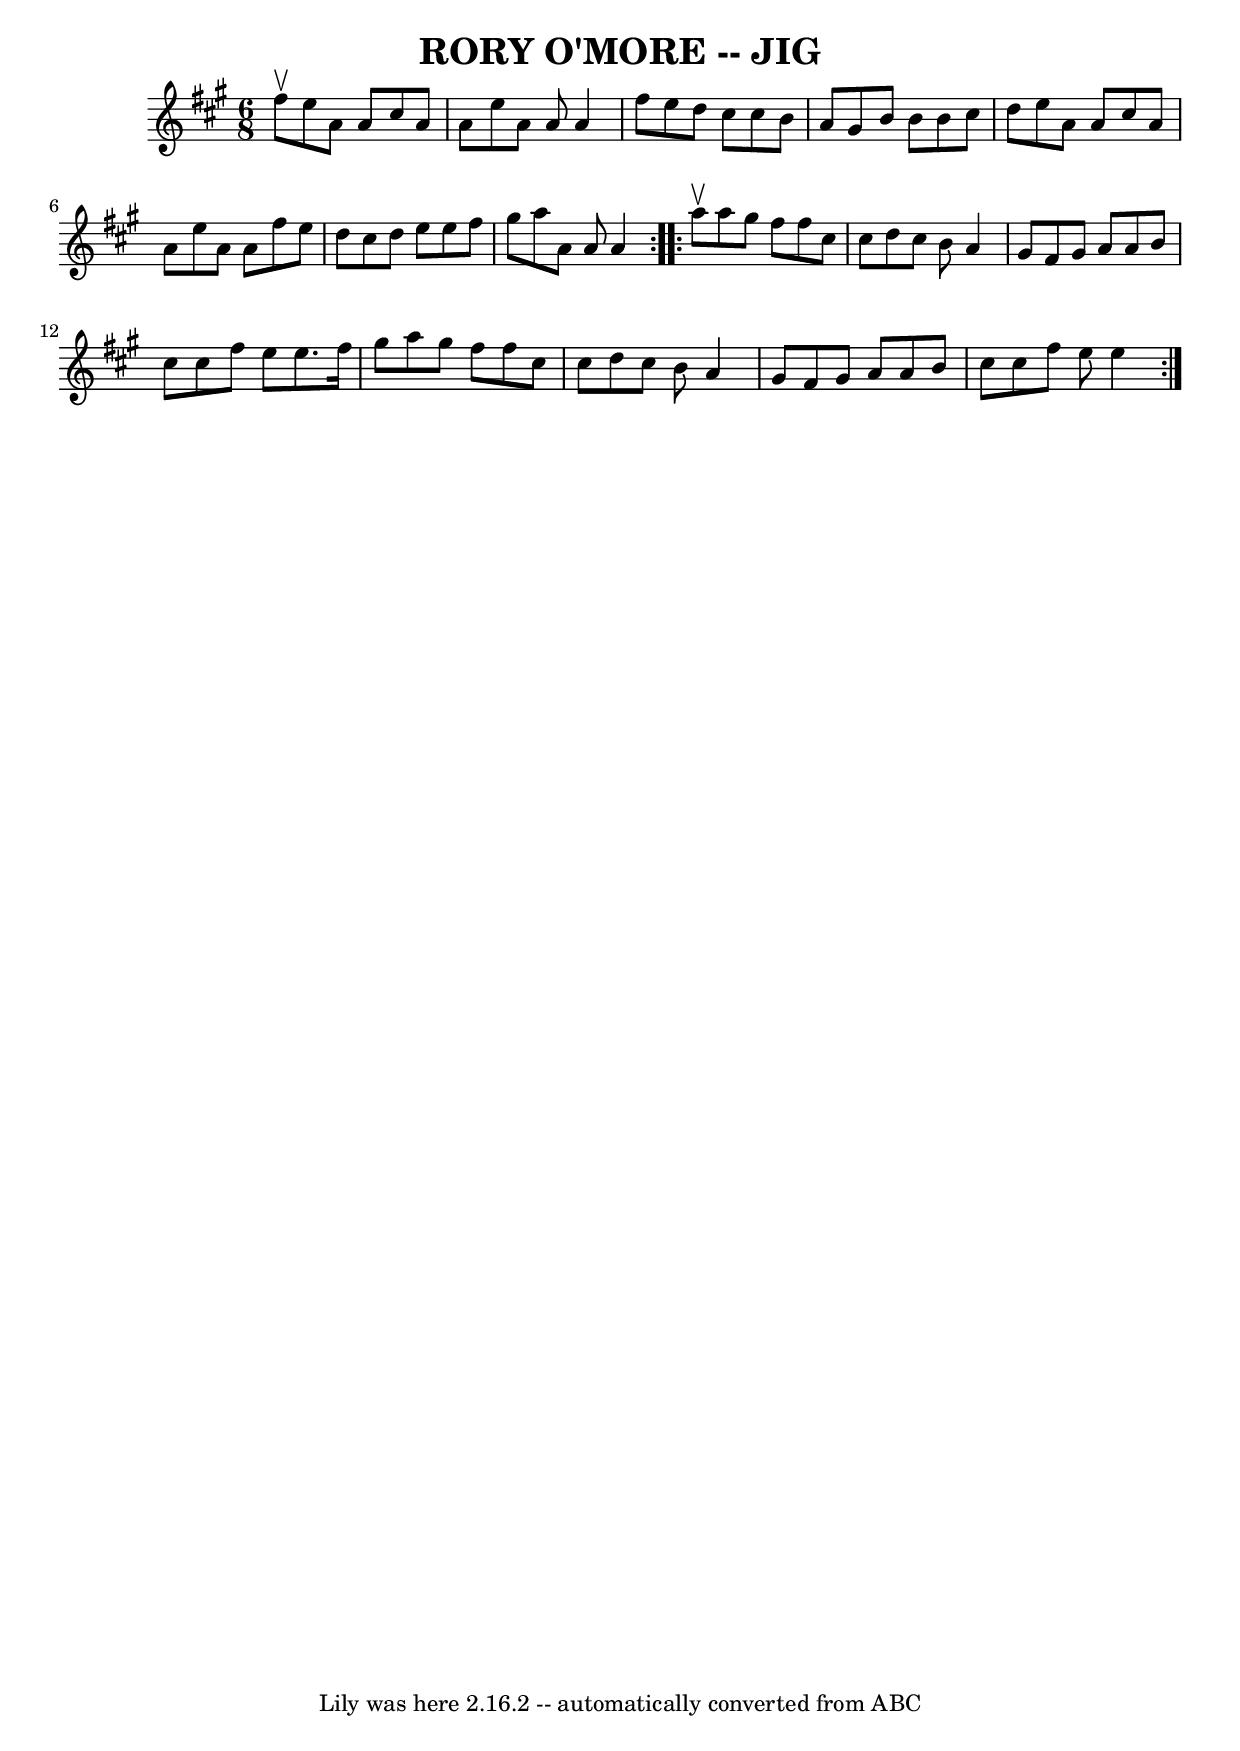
\version "2.7.40"
\include "Mammoth.ily"
\header {
	book = "Ryan's Mammoth Collection of Fiddle Tunes"
	crossRefNumber = "1"
	footnotes = ""
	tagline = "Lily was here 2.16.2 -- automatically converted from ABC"
	title = "RORY O'MORE -- JIG"
}
voicedefault =  {
\set Score.defaultBarType = "empty"

\repeat volta 2 {
\time 6/8 \key a \major fis''8^\upbow       |
 e''8 a'8 a'8    
cis''8 a'8 a'8    |
 e''8 a'8 a'8 a'4 fis''8    
|
 e''8 d''8 cis''8 cis''8 b'8 a'8    |
 gis'8   
 b'8 b'8 b'8 cis''8 d''8    |
     |
 e''8 a'8    
a'8 cis''8 a'8 a'8    |
 e''8 a'8 a'8 fis''8 e''8  
 d''8    |
 cis''8 d''8 e''8 e''8 fis''8 gis''8    
|
 a''8 a'8 a'8 a'4    }     \repeat volta 2 { a''8^\upbow  
     |
 a''8 gis''8 fis''8 fis''8 cis''8 cis''8    
|
 d''8 cis''8 b'8 a'4 gis'8    |
 fis'8 gis'8   
 a'8 a'8 b'8 cis''8    |
 cis''8 fis''8 e''8 e''8.    
fis''16 gis''8    |
     |
 a''8 gis''8 fis''8 fis''8 
 cis''8 cis''8    |
 d''8 cis''8 b'8 a'4 gis'8    
|
 fis'8 gis'8 a'8 a'8 b'8 cis''8    |
 cis''8   
 fis''8 e''8 e''4    }   
}

\score{
    <<

	\context Staff="default"
	{
	    \voicedefault 
	}

    >>
	\layout {
	}
	\midi {}
}
